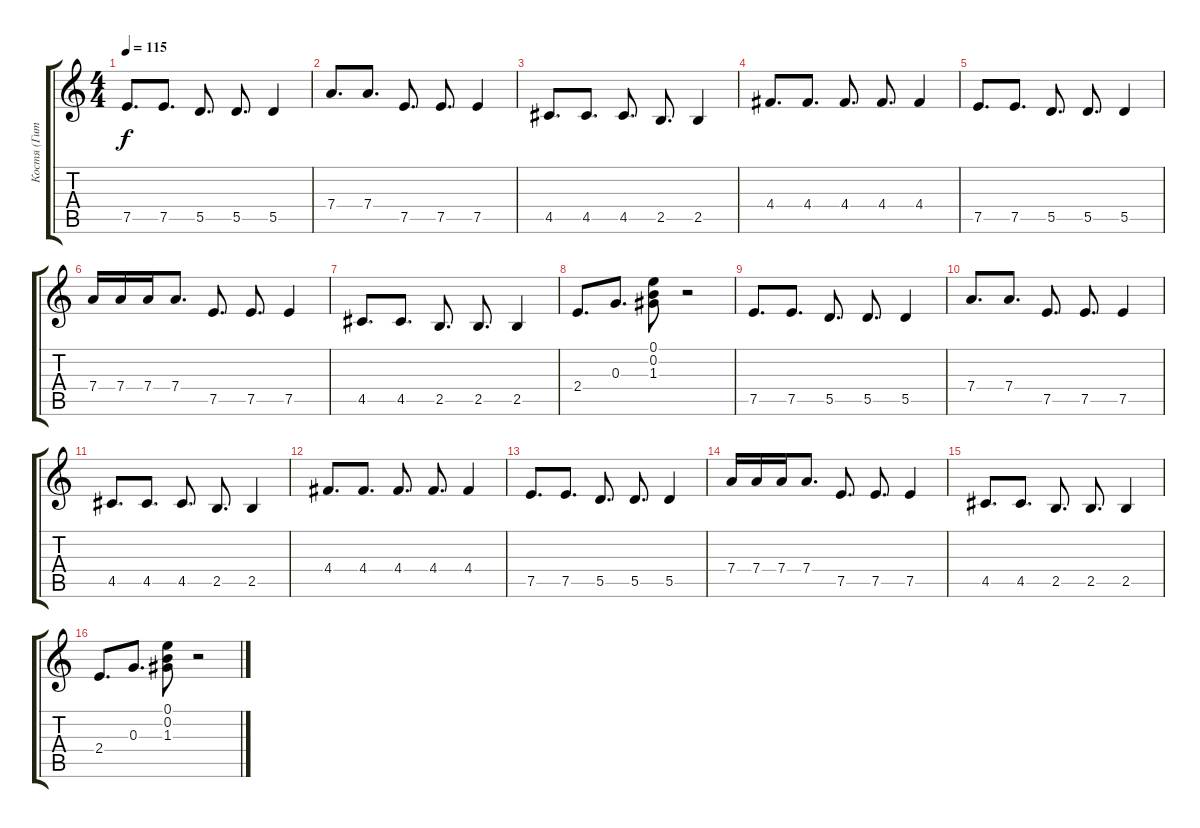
\track ("Костя (Гитара)" "Костя (Гит") {instrument acousticguitarsteel bank 1}
\staff {score tabs}
\tuning (E4 B3 G3 D3 A2 E2) {hide}
\ts (4 4)
\tempo 115
\clef g2
\ks c
7.5.8{d dy f} 7.5.8{d} 5.5.8{d} 5.5.8{d} 5.5.4 |
7.4.8{d} 7.4.8{d} 7.5.8{d} 7.5.8{d} 7.5.4 |
4.5.8{d} 4.5.8{d} 4.5.8{d} 2.5.8{d} 2.5.4 |
4.4.8{d} 4.4.8{d} 4.4.8{d} 4.4.8{d} 4.4.4 |
7.5.8{d} 7.5.8{d} 5.5.8{d} 5.5.8{d} 5.5.4 |
7.4.16 7.4.16 7.4.16 7.4.8{d} 7.5.8{d} 7.5.8{d} 7.5.4 |
4.5.8{d} 4.5.8{d} 2.5.8{d} 2.5.8{d} 2.5.4 |
2.4.8{d} 0.3.8{d} (0.1 0.2 1.3).8 r.2 |
7.5.8{d} 7.5.8{d} 5.5.8{d} 5.5.8{d} 5.5.4 |
7.4.8{d} 7.4.8{d} 7.5.8{d} 7.5.8{d} 7.5.4 |
4.5.8{d} 4.5.8{d} 4.5.8{d} 2.5.8{d} 2.5.4 |
4.4.8{d} 4.4.8{d} 4.4.8{d} 4.4.8{d} 4.4.4 |
7.5.8{d} 7.5.8{d} 5.5.8{d} 5.5.8{d} 5.5.4 |
7.4.16 7.4.16 7.4.16 7.4.8{d} 7.5.8{d} 7.5.8{d} 7.5.4 |
4.5.8{d} 4.5.8{d} 2.5.8{d} 2.5.8{d} 2.5.4 |
2.4.8{d} 0.3.8{d} (0.1 0.2 1.3).8 r.2
